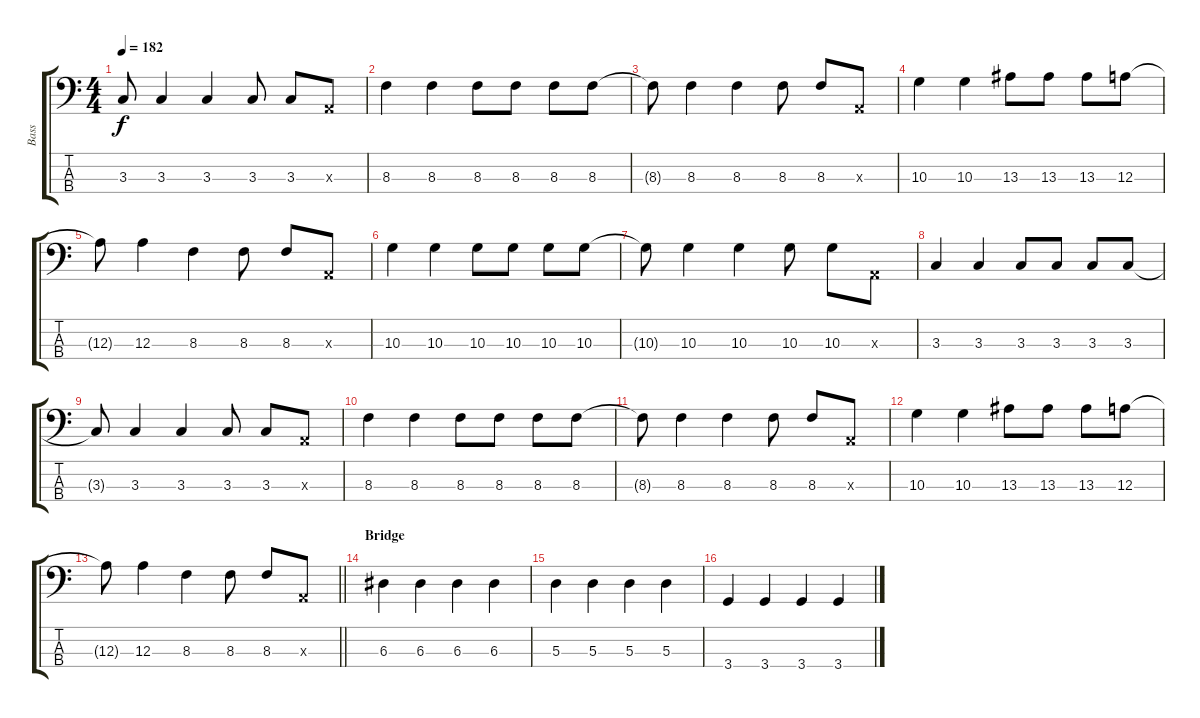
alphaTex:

\track ("Bass" "Bass") {instrument electricbasspick}
\staff {score tabs}
\tuning (G2 D2 A1 E1) {hide}
\ts (4 4)
\tempo 182
\clef f4
\ks c
3.3{t}.8{dy f} 3.3.4 3.3.4 3.3.8 3.3.8 0.3{x}.8 |
8.3.4 8.3.4 8.3.8 8.3.8 8.3.8 8.3.8 |
8.3{t}.8 8.3.4 8.3.4 8.3.8 8.3.8 0.3{x}.8 |
10.3.4 10.3.4 13.3.8 13.3.8 13.3.8 12.3.8 |
12.3{t}.8 12.3.4 8.3.4 8.3.8 8.3.8 0.3{x}.8 |
10.3.4 10.3.4 10.3.8 10.3.8 10.3.8 10.3.8 |
10.3{t}.8 10.3.4 10.3.4 10.3.8 10.3.8 0.3{x}.8 |
3.3.4 3.3.4 3.3.8 3.3.8 3.3.8 3.3.8 |
3.3{t}.8 3.3.4 3.3.4 3.3.8 3.3.8 0.3{x}.8 |
8.3.4 8.3.4 8.3.8 8.3.8 8.3.8 8.3.8 |
8.3{t}.8 8.3.4 8.3.4 8.3.8 8.3.8 0.3{x}.8 |
10.3.4 10.3.4 13.3.8 13.3.8 13.3.8 12.3.8 |
\barLineRight lightlight
12.3{t}.8 12.3.4 8.3.4 8.3.8 8.3.8 0.3{x}.8 |
\section ("" "Bridge")
6.3.4 6.3.4 6.3.4 6.3.4 |
5.3.4 5.3.4 5.3.4 5.3.4 |
3.4.4 3.4.4 3.4.4 3.4.4
